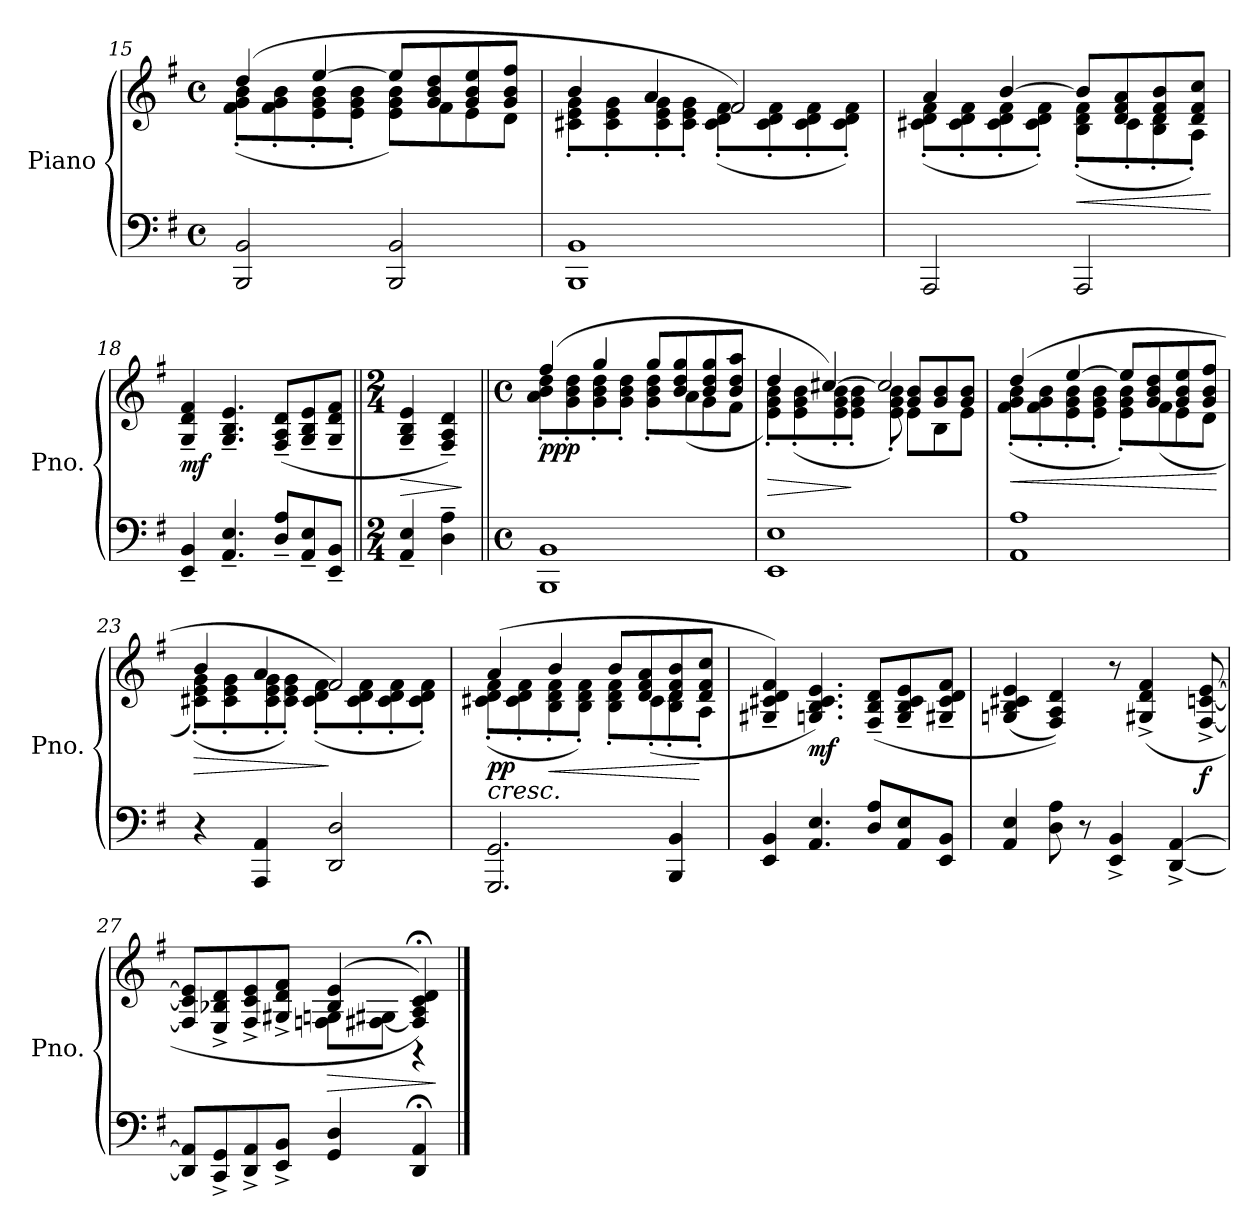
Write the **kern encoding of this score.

**kern	**kern	**dynam
*part1	*part1	*part1
*staff2	*staff1	*staff1/2
*I"Piano	*	*
*I'Pno.	*	*
*clefF4	*clefG2	*
*k[f#]	*k[f#]	*
*M4/4	*M4/4	*
*met(c)	*met(c)	*
=15	=15	=15
*	*^	*
2BBB/ 2BB/	(>4dd/	(<8f#\' 8g\' 8b\'L	.
.	.	8f#\' 8g\' 8b\'	.
.	[4ee/	8e\' 8g\' 8b\'	.
.	.	8e\' 8g\' 8b\'J	.
2BBB/ 2BB/	8ee/L]	8e\ 8g\ 8b\L)	.
.	8g/ 8b/ 8dd/	8f#\	.
.	8g/ 8b/ 8ee/	8e\	.
.	8g/ 8b/ 8ff#/J	8d\J	.
!!LO:PB:g=z	!!
=16	=16	=16	=16
1BBB 1BB	4b/	8c#X\' 8e\' 8g\'L	.
.	.	8c#\' 8e\' 8g\'	.
.	4a/	8c#\' 8e\' 8g\'	.
.	.	8c#\' 8e\' 8g\'J	.
.	2f#/)	(<8c#\' 8d\' 8f#\'L	.
.	.	8c#\' 8d\' 8f#\'	.
.	.	8c#\' 8d\' 8f#\'	.
.	.	8c#\' 8d\' 8f#\'J)	.
=17	=17	=17	=17
2AAA/	4a/	(<8c#X\' 8d\' 8f#\'L	.
.	.	8c#\' 8d\' 8f#\'	.
.	[4b/	8c#\' 8d\' 8f#\'	.
.	.	8c#\' 8d\' 8f#\'J)	.
!	!	!	!LO:HP:b
2AAA/	8b/L]	(<8B\' 8d\' 8f#\'L	<
.	8d/ 8f#/ 8a/	8c#'\	.
.	8d/ 8f#/ 8b/	8B\' 8d\'	.
.	8d/ 8f#/ 8cc/J	8A'\J)	.
*	*v	*v	*
.	.	[
=18	=18	=18
!	!	!LO:DY:b
4EE/~ 4BB/~	4G/~ 4d/~ 4f#/~	mf
4.AA/~ 4.E/~	4.G/~ 4.B/~ 4.e/~	.
8D/~ 8A/~L	(<8F#/~ 8A/~ 8d/~L	.
8AA/~ 8E/~	8G/~ 8B/~ 8e/~	.
8EE/~ 8BB/~J	8G/~ 8d/~ 8f#/~J	.
!!LO:LB:g=z
=19||	=19||	=19||
*M2/4	*M2/4	*
!	!	!LO:HP:b
4AA/~ 4E/~	4G/~ 4B/~ 4e/~	>
4D\~ 4A\~	4F#/~ 4A/~ 4d/~)	.
.	.	]
=20||	=20||	=20||
*M4/4	*M4/4	*
*met(c)	*met(c)	*
*	*^	*
!	!	!	!LO:DY:b
1BBB 1BB	(>4ff#/	8a\' 8b\' 8dd\'L	ppp
.	.	8g\' 8b\' 8dd\'	.
.	4gg/	8g\' 8b\' 8dd\'	.
.	.	8g\' 8b\' 8dd\'J	.
.	8gg/L	8g\' 8b\' 8dd\'L	.
.	8b/ 8dd/ 8gg/	(<8a\	.
.	8b/ 8dd/ 8gg/	8g\	.
.	8b/ 8dd/ 8aa/J	8f#\J	.
=21	=21	=21	=21
!	!	!	!LO:HP:b
*	*	*^	*
1EE 1E	4dd/	8e\' 8g\' 8b\'L)	8ryy	>
*	*	*v	*v	*
.	.	(<8e\' 8g\' 8b\'	.
.	[4cc#X/)	8e\' 8g\' 8b\'	.
.	.	8e\' 8g\' 8b\'J	]
.	2cc#/]	8e\' 8g\' 8b\')	.
*	*	*^	*
.	.	8e\L	8g/ 8b/L	.
.	.	8B\	8g/ 8b/	.
.	.	8e\J	8g/ 8b/J	.
!!LO:LB:g=z
=22	=22	=22	=22	=22
!	!	!	!	!LO:HP:b
*	*	*v	*v	*
1AA 1A	(>4dd/	(<8f#\' 8g\' 8b\'L	<
.	.	8f#\' 8g\' 8b\'	.
.	[4ee/	8e\' 8g\' 8b\'	.
.	.	8e\' 8g\' 8b\'J	.
.	8ee/L]	8e\' 8g\' 8b\'L)	.
.	8g/ 8b/ 8dd/	(<8f#\	.
.	8g/ 8b/ 8ee/	8e\	.
.	8g/ 8b/ 8ff#/J	8d\J	.
*	*v	*v	*
.	.	[
=23	=23	=23
!	!	!LO:HP:b
*	*^	*
4r	4b/	(<8c#X\' 8e\' 8g\'L)	>
.	.	8c#\' 8e\' 8g\'	.
4AAA/ 4AA/	4a/	8c#\' 8e\' 8g\'	.
.	.	8c#\' 8e\' 8g\'J)	.
2DD/ 2D/	2f#/)	(<8c#\' 8d\' 8f#\'L	]
.	.	8c#\' 8d\' 8f#\'	.
.	.	8c#\' 8d\' 8f#\'	.
.	.	8c#\' 8d\' 8f#\'J)	.
=24	=24	=24	=24
!	!	!	!LO:HP:b
!	!	!	!LO:DY:n=1:b
2.GGG/ 2.GG/	(>4a/	(<8c#X\' 8d\' 8f#\'L	< pp
.	.	8c#\' 8d\' 8f#\'	.
!	!	!	!LO:HP:b
.	4b/	8B\' 8d\' 8f#\'	<
.	.	8B\' 8d\' 8f#\'J)	.
.	8b/L	8B\' 8d\' 8f#\'L	.
.	8d/ 8f#/ 8a/	(<8c#'\	.
4BBB/ 4BB/	8d/ 8f#/ 8b/	8B\' 8d\'	.
.	8d/ 8f#/ 8cc/J	8A'\J	[
*	*v	*v	*
.	.	[
!!LO:LB:g=z
=25	=25	=25
4EE/ 4BB/	4G#X/~ 4c#X/~ 4d/~ 4f#/~)	.
!	!	!LO:DY:b
4.AA/ 4.E/	4.Gn/ 4.B/ 4.c#/ 4.e/)	mf
8D/ 8A/L	(<8F#/~ 8B/~ 8d/~L	.
8AA/ 8E/	8G/~ 8B/~ 8c#/~ 8e/~	.
8EE/ 8BB/J	8G#X/~ 8c#/~ 8d/~ 8f#/~J	.
=26	=26	=26
4AA/ 4E/	(<4Gni/ 4B/ 4c#X/ 4e/	.
8D\ 8A\	4F#/ 4A/ 4d/))	.
8r	.	.
4EE/^ 4BB/^	8r	.
.	(>4G#X/^ 4d/^ 4f#/^	.
[4DD/^ [4AA/^	.	.
!	!	!LO:DY:b
.	[8F#/^ [8cn/^ [8e/^	f
=27	=27	=27
*	*^	*
8DD/] 8AA/]L	8F#/] 8c/] 8e/]L	2ryy	.
8CC/^ 8GG/^	8E/^ 8B-X/^ 8d/^	.	.
8DD/^ 8AA/^	8F#/^ 8c/^ 8e/^	.	.
8EE/^ 8BB/^J	8G#X/^ 8d/^ 8f#/^J	.	.
!	!	!	!LO:HP:b
4GG/ 4D/	(>4B-/ 4e/	8Fn\ 8Gn\L	>
.	.	[8F#X\ 8G#X\J	.
4DD/;< 4AA/;<	4F#/];< 4A/;< 4c/;< 4d/;<))	4r	.
*	*v	*v	*
.	.	]
==	==	==
*-	*-	*-
